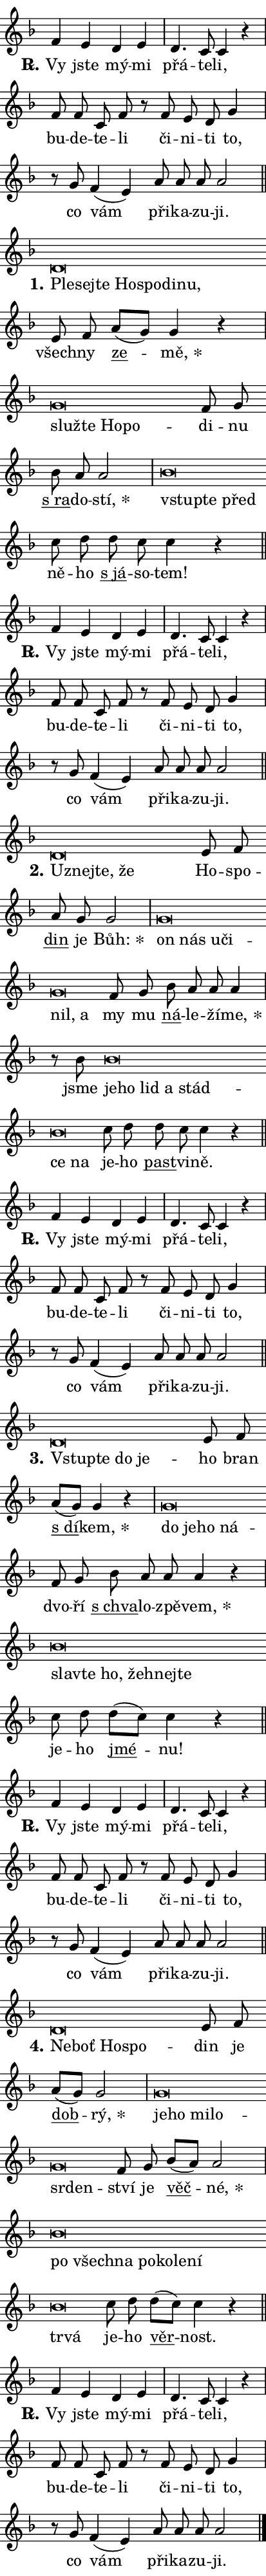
\version "2.22.1"
\header { tagline = "" }
\paper {
  indent = 0\cm
  top-margin = 0\cm
  right-margin = 0\cm
  bottom-margin = 0\cm
  left-margin = 0\cm
  paper-width = 7\cm
  page-breaking = #ly:one-page-breaking
  system-system-spacing.basic-distance = #11
  score-system-spacing.basic-distance = #11
  ragged-last = ##f
}


%% Author: Thomas Morley
%% https://lists.gnu.org/archive/html/lilypond-user/2020-05/msg00002.html
#(define (line-position grob)
"Returns position of @var[grob} in current system:
   @code{'start}, if at first time-step
   @code{'end}, if at last time-step
   @code{'middle} otherwise
"
  (let* ((col (ly:item-get-column grob))
         (ln (ly:grob-object col 'left-neighbor))
         (rn (ly:grob-object col 'right-neighbor))
         (col-to-check-left (if (ly:grob? ln) ln col))
         (col-to-check-right (if (ly:grob? rn) rn col))
         (break-dir-left
           (and
             (ly:grob-property col-to-check-left 'non-musical #f)
             (ly:item-break-dir col-to-check-left)))
         (break-dir-right
           (and
             (ly:grob-property col-to-check-right 'non-musical #f)
             (ly:item-break-dir col-to-check-right))))
        (cond ((eqv? 1 break-dir-left) 'start)
              ((eqv? -1 break-dir-right) 'end)
              (else 'middle))))

#(define (tranparent-at-line-position vctor)
  (lambda (grob)
  "Relying on @code{line-position} select the relevant enry from @var{vctor}.
Used to determine transparency,"
    (case (line-position grob)
      ((end) (not (vector-ref vctor 0)))
      ((middle) (not (vector-ref vctor 1)))
      ((start) (not (vector-ref vctor 2))))))

noteHeadBreakVisibility =
#(define-music-function (break-visibility)(vector?)
"Makes @code{NoteHead}s transparent relying on @var{break-visibility}"
#{
  \override NoteHead.transparent =
    #(tranparent-at-line-position break-visibility)
#})

#(define delete-ledgers-for-transparent-note-heads
  (lambda (grob)
    "Reads whether a @code{NoteHead} is transparent.
If so this @code{NoteHead} is removed from @code{'note-heads} from
@var{grob}, which is supposed to be @code{LedgerLineSpanner}.
As a result ledgers are not printed for this @code{NoteHead}"
    (let* ((nhds-array (ly:grob-object grob 'note-heads))
           (nhds-list
             (if (ly:grob-array? nhds-array)
                 (ly:grob-array->list nhds-array)
                 '()))
           ;; Relies on the transparent-property being done before
           ;; Staff.LedgerLineSpanner.after-line-breaking is executed.
           ;; This is fragile ...
           (to-keep
             (remove
               (lambda (nhd)
                 (ly:grob-property nhd 'transparent #f))
               nhds-list)))
      ;; TODO find a better method to iterate over grob-arrays, similiar
      ;; to filter/remove etc for lists
      ;; For now rebuilt from scratch
      (set! (ly:grob-object grob 'note-heads)  '())
      (for-each
        (lambda (nhd)
          (ly:pointer-group-interface::add-grob grob 'note-heads nhd))
        to-keep))))

hideNotes = {
  \noteHeadBreakVisibility #begin-of-line-visible
}
unHideNotes = {
  \noteHeadBreakVisibility #all-visible
}

% work-around for resetting accidentals
% https://lilypond.org/doc/v2.23/Documentation/notation/displaying-rhythms#unmetered-music
cadenzaMeasure = {
  \cadenzaOff
  \partial 1024 s1024
  \cadenzaOn
}

#(define-markup-command (accent layout props text) (markup?)
  "Underline accented syllable"
  (interpret-markup layout props
    #{\markup \override #'(offset . 4.3) \underline { #text }#}))

responsum = \markup \concat {
  "R" \hspace #-1.05 \path #0.1 #'((moveto 0 0.07) (lineto 0.9 0.8)) \hspace #0.05 "."
}

\layout {
    \context {
        \Staff
        \remove "Time_signature_engraver"
        \override LedgerLineSpanner.after-line-breaking = #delete-ledgers-for-transparent-note-heads
    }
    \context {
        \Voice {
            \override NoteHead.output-attributes = #'((class . "notehead"))
            \override Hairpin.height = #0.55
        }
    }
    \context {
        \Lyrics {
            \override StanzaNumber.output-attributes = #'((class . "stanzanumber"))
            \override LyricSpace.minimum-distance = #0.9
            \override LyricText.font-name = #"TeX Gyre Schola"
            \override LyricText.font-size = 1
            \override StanzaNumber.font-name = #"TeX Gyre Schola Bold"
            \override StanzaNumber.font-size = 1
        }
    }
}

% magnetic-lyrics.ily
%
%   written by
%     Jean Abou Samra <jean@abou-samra.fr>
%     Werner Lemberg <wl@gnu.org>
%
%   adapted by
%     Jiri Hon <jiri.hon@gmail.com>
%
% Version 2022-Apr-15

% https://www.mail-archive.com/lilypond-user@gnu.org/msg149350.html

#(define (Left_hyphen_pointer_engraver context)
   "Collect syllable-hyphen-syllable occurrences in lyrics and store
them in properties.  This engraver only looks to the left.  For
example, if the lyrics input is @code{foo -- bar}, it does the
following.

@itemize @bullet
@item
Set the @code{text} property of the @code{LyricHyphen} grob between
@q{foo} and @q{bar} to @code{foo}.

@item
Set the @code{left-hyphen} property of the @code{LyricText} grob with
text @q{foo} to the @code{LyricHyphen} grob between @q{foo} and
@q{bar}.
@end itemize

Use this auxiliary engraver in combination with the
@code{lyric-@/text::@/apply-@/magnetic-@/offset!} hook."
   (let ((hyphen #f)
         (text #f))
     (make-engraver
      (acknowledgers
       ((lyric-syllable-interface engraver grob source-engraver)
        (set! text grob)))
      (end-acknowledgers
       ((lyric-hyphen-interface engraver grob source-engraver)
        ;(when (not (grob::has-interface grob 'lyric-space-interface))
          (set! hyphen grob)));)
      ((stop-translation-timestep engraver)
       (when (and text hyphen)
         (ly:grob-set-object! text 'left-hyphen hyphen))
       (set! text #f)
       (set! hyphen #f)))))

#(define (lyric-text::apply-magnetic-offset! grob)
   "If the space between two syllables is less than the value in
property @code{LyricText@/.details@/.squash-threshold}, move the right
syllable to the left so that it gets concatenated with the left
syllable.

Use this function as a hook for
@code{LyricText@/.after-@/line-@/breaking} if the
@code{Left_@/hyphen_@/pointer_@/engraver} is active."
   (let ((hyphen (ly:grob-object grob 'left-hyphen #f)))
     (when hyphen
       (let ((left-text (ly:spanner-bound hyphen LEFT)))
         (when (grob::has-interface left-text 'lyric-syllable-interface)
           (let* ((common (ly:grob-common-refpoint grob left-text X))
                  (this-x-ext (ly:grob-extent grob common X))
                  (left-x-ext
                   (begin
                     ;; Trigger magnetism for left-text.
                     (ly:grob-property left-text 'after-line-breaking)
                     (ly:grob-extent left-text common X)))
                  ;; `delta` is the gap width between two syllables.
                  (delta (- (interval-start this-x-ext)
                            (interval-end left-x-ext)))
                  (details (ly:grob-property grob 'details))
                  (threshold (assoc-get 'squash-threshold details 0.2)))
             (when (< delta threshold)
               (let* (;; We have to manipulate the input text so that
                      ;; ligatures crossing syllable boundaries are not
                      ;; disabled.  For languages based on the Latin
                      ;; script this is essentially a beautification.
                      ;; However, for non-Western scripts it can be a
                      ;; necessity.
                      (lt (ly:grob-property left-text 'text))
                      (rt (ly:grob-property grob 'text))
                      (is-space (grob::has-interface hyphen 'lyric-space-interface))
                      (space (if is-space " " ""))
                      (space-markup (grob-interpret-markup grob " "))
                      (space-size (interval-length (ly:stencil-extent space-markup X)))
                      (extra-delta (if is-space space-size 0))
                      ;; Append new syllable.
                      (ltrt-space (if (and (string? lt) (string? rt))
                                (string-append lt space rt)
                                (make-concat-markup (list lt space rt))))
                      ;; Right-align `ltrt` to the right side.
                      (ltrt-space-markup (grob-interpret-markup
                               grob
                               (make-translate-markup
                                (cons (interval-length this-x-ext) 0)
                                (make-right-align-markup ltrt-space)))))
                 (begin
                   ;; Don't print `left-text`.
                   (ly:grob-set-property! left-text 'stencil #f)
                   ;; Set text and stencil (which holds all collected
                   ;; syllables so far) and shift it to the left.
                   (ly:grob-set-property! grob 'text ltrt-space)
                   (ly:grob-set-property! grob 'stencil ltrt-space-markup)
                   (ly:grob-translate-axis! grob (- (- delta extra-delta)) X))))))))))


#(define (lyric-hyphen::displace-bounds-first grob)
   ;; Make very sure this callback isn't triggered too early.
   (let ((left (ly:spanner-bound grob LEFT))
         (right (ly:spanner-bound grob RIGHT)))
     (ly:grob-property left 'after-line-breaking)
     (ly:grob-property right 'after-line-breaking)
     (ly:lyric-hyphen::print grob)))

squashThreshold = #0.4

\layout {
  \context {
    \Lyrics
    \consists #Left_hyphen_pointer_engraver
    \override LyricText.after-line-breaking =
      #lyric-text::apply-magnetic-offset!
    \override LyricHyphen.stencil = #lyric-hyphen::displace-bounds-first
    \override LyricText.details.squash-threshold = \squashThreshold
    \override LyricHyphen.minimum-distance = 0
    \override LyricHyphen.minimum-length = \squashThreshold
  }
}

squash = \override LyricText.details.squash-threshold = 9999
unSquash = \override LyricText.details.squash-threshold = \squashThreshold

left = \override LyricText.self-alignment-X = #LEFT
unLeft = \revert LyricText.self-alignment-X

starOffset = #(lambda (grob) 
                (let ((x_offset (ly:self-alignment-interface::aligned-on-x-parent grob)))
                  (if (= x_offset 0) 0 (+ x_offset 1.2))))

star = #(define-music-function (syllable)(string?)
"Append star separator at the end of a syllable"
#{
  \once \override LyricText.X-offset = #starOffset
  \lyricmode { \markup {
    #syllable
    \override #'((font-name . "TeX Gyre Schola Bold")) \hspace #0.2 \lower #0.65 \larger "*"
  } }
#})

starAccent = #(define-music-function (syllable)(string?)
"Append star separator at the end of a syllable and make accent"
#{
  \once \override LyricText.X-offset = #starOffset
  \lyricmode { \markup {
    \accent #syllable
    \override #'((font-name . "TeX Gyre Schola Bold")) \hspace #0.2 \lower #0.65 \larger "*"
  } }
#})

breath = #(define-music-function (syllable)(string?)
"Append breathing indicator at the end of a syllable"
#{
  \lyricmode { \markup { #syllable "+" } }
#})

optionalBreath = #(define-music-function (syllable)(string?)
"Append optional breathing indicator at the end of a syllable"
#{
  \lyricmode { \markup { #syllable "(+)" } }
#})


\score {
    <<
        \new Voice = "melody" { \cadenzaOn \key f \major \relative { f'4 e d e \cadenzaMeasure \bar "|" d4. c8 c4 r \cadenzaMeasure \bar "|" f8 f c f \bar "" r f e d g4 \cadenzaMeasure \bar "|" r8 g f4( e) \bar "" a8 a a a2 \cadenzaMeasure \bar "||" \break }
\relative { d'\breve*1/16 \hideNotes \breve*1/16 \bar "" \breve*1/16 \bar "" \breve*1/16 \bar "" \breve*1/16 \bar "" \breve*1/16 \breve*1/16 \bar "" \unHideNotes e8 f \bar "" a[( g)] g4 r \cadenzaMeasure \bar "|" g\breve*1/16 \hideNotes \breve*1/16 \bar "" \breve*1/16 \breve*1/16 \bar "" \unHideNotes f8 g \bar "" bes a a2 \cadenzaMeasure \bar "|" bes\breve*1/16 \hideNotes \breve*1/16 \breve*1/16 \bar "" \unHideNotes c8 d \bar "" d c c4 r \cadenzaMeasure \bar "||" \break }
\relative { f'4 e d e \cadenzaMeasure \bar "|" d4. c8 c4 r \cadenzaMeasure \bar "|" f8 f c f \bar "" r f e d g4 \cadenzaMeasure \bar "|" r8 g f4( e) \bar "" a8 a a a2 \cadenzaMeasure \bar "||" \break }
\relative { d'\breve*1/16 \hideNotes \breve*1/16 \bar "" \breve*1/16 \breve*1/16 \bar "" \unHideNotes e8 f \bar "" a g g2 \cadenzaMeasure \bar "|" g\breve*1/16 \hideNotes \breve*1/16 \bar "" \breve*1/16 \bar "" \breve*1/16 \bar "" \breve*1/16 \breve*1/16 \bar "" \unHideNotes f8 g \bar "" bes a a a4 \cadenzaMeasure \bar "|" r8 bes bes\breve*1/16 \hideNotes \breve*1/16 \bar "" \breve*1/16 \bar "" \breve*1/16 \bar "" \breve*1/16 \bar "" \breve*1/16 \breve*1/16 \bar "" \unHideNotes c8 d \bar "" d c c4 r \cadenzaMeasure \bar "||" \break }
\relative { f'4 e d e \cadenzaMeasure \bar "|" d4. c8 c4 r \cadenzaMeasure \bar "|" f8 f c f \bar "" r f e d g4 \cadenzaMeasure \bar "|" r8 g f4( e) \bar "" a8 a a a2 \cadenzaMeasure \bar "||" \break }
\relative { d'\breve*1/16 \hideNotes \breve*1/16 \bar "" \breve*1/16 \breve*1/16 \bar "" \unHideNotes e8 f \bar "" a[( g)] g4 r \cadenzaMeasure \bar "|" g\breve*1/16 \hideNotes \breve*1/16 \bar "" \breve*1/16 \breve*1/16 \bar "" \unHideNotes f8 g \bar "" bes a a a4 r \cadenzaMeasure \bar "|" bes\breve*1/16 \hideNotes \breve*1/16 \bar "" \breve*1/16 \bar "" \breve*1/16 \bar "" \breve*1/16 \breve*1/16 \bar "" \unHideNotes c8 d \bar "" d[( c)] c4 r \cadenzaMeasure \bar "||" \break }
\relative { f'4 e d e \cadenzaMeasure \bar "|" d4. c8 c4 r \cadenzaMeasure \bar "|" f8 f c f \bar "" r f e d g4 \cadenzaMeasure \bar "|" r8 g f4( e) \bar "" a8 a a a2 \cadenzaMeasure \bar "||" \break }
\relative { d'\breve*1/16 \hideNotes \breve*1/16 \bar "" \breve*1/16 \breve*1/16 \bar "" \unHideNotes e8 f \bar "" a[( g)] g2 \cadenzaMeasure \bar "|" g\breve*1/16 \hideNotes \breve*1/16 \bar "" \breve*1/16 \bar "" \breve*1/16 \bar "" \breve*1/16 \breve*1/16 \bar "" \unHideNotes f8 g \bar "" bes[( a)] a2 \cadenzaMeasure \bar "|" bes\breve*1/16 \hideNotes \breve*1/16 \bar "" \breve*1/16 \bar "" \breve*1/16 \bar "" \breve*1/16 \bar "" \breve*1/16 \bar "" \breve*1/16 \bar "" \breve*1/16 \breve*1/16 \bar "" \unHideNotes c8 d \bar "" d[( c)] c4 r \cadenzaMeasure \bar "||" \break }
\relative { f'4 e d e \cadenzaMeasure \bar "|" d4. c8 c4 r \cadenzaMeasure \bar "|" f8 f c f \bar "" r f e d g4 \cadenzaMeasure \bar "|" r8 g f4( e) \bar "" a8 a a a2 \cadenzaMeasure \bar "||" \break } \bar "|." }
        \new Lyrics \lyricsto "melody" { \lyricmode { \set stanza = \responsum
Vy jste mý -- mi přá -- te -- li, bu -- de -- te -- li či -- ni -- ti to, co vám při -- ka -- zu -- ji.
\set stanza = "1."
\left Ple -- \squash sej -- te Ho -- spo -- di -- nu, \unLeft \unSquash všech -- ny \markup \accent ze -- \star mě, \left služ -- \squash te Ho -- po -- \unLeft \unSquash di -- nu \markup \accent "s ra" -- do -- \star stí, \left vstup -- \squash te před \unLeft \unSquash ně -- ho \markup \accent "s já" -- so -- tem!
\set stanza = \responsum
Vy jste mý -- mi přá -- te -- li, bu -- de -- te -- li či -- ni -- ti to, co vám při -- ka -- zu -- ji.
\set stanza = "2."
\left U -- \squash znej -- te, že \unLeft \unSquash Ho -- spo -- \markup \accent din je \star Bůh: \left on \squash nás u -- či -- nil, a \unLeft \unSquash my mu \markup \accent ná -- le -- ží -- \star me, jsme \left je -- \squash ho lid a stád -- ce na \unLeft \unSquash je -- ho \markup \accent past -- vi -- ně.
\set stanza = \responsum
Vy jste mý -- mi přá -- te -- li, bu -- de -- te -- li či -- ni -- ti to, co vám při -- ka -- zu -- ji.
\set stanza = "3."
\left Vstup -- \squash te do je -- \unLeft \unSquash ho bran \markup \accent "s dí" -- \star kem, \left do \squash je -- ho ná -- \unLeft \unSquash dvo -- ří \markup \accent "s chva" -- lo -- zpě -- \star vem, \left sla -- \squash vte ho, žeh -- nej -- te \unLeft \unSquash je -- ho \markup \accent jmé -- nu!
\set stanza = \responsum
Vy jste mý -- mi přá -- te -- li, bu -- de -- te -- li či -- ni -- ti to, co vám při -- ka -- zu -- ji.
\set stanza = "4."
\left Ne -- \squash boť Ho -- spo -- \unLeft \unSquash din je \markup \accent dob -- \star rý, \left je -- \squash ho mi -- lo -- sr -- den -- \unLeft \unSquash ství je \markup \accent věč -- \star né, \left po \squash všech -- na po -- ko -- le -- ní tr -- vá \unLeft \unSquash je -- ho \markup \accent věr -- nost.
\set stanza = \responsum
Vy jste mý -- mi přá -- te -- li, bu -- de -- te -- li či -- ni -- ti to, co vám při -- ka -- zu -- ji. } }
    >>
    \layout {}
}
